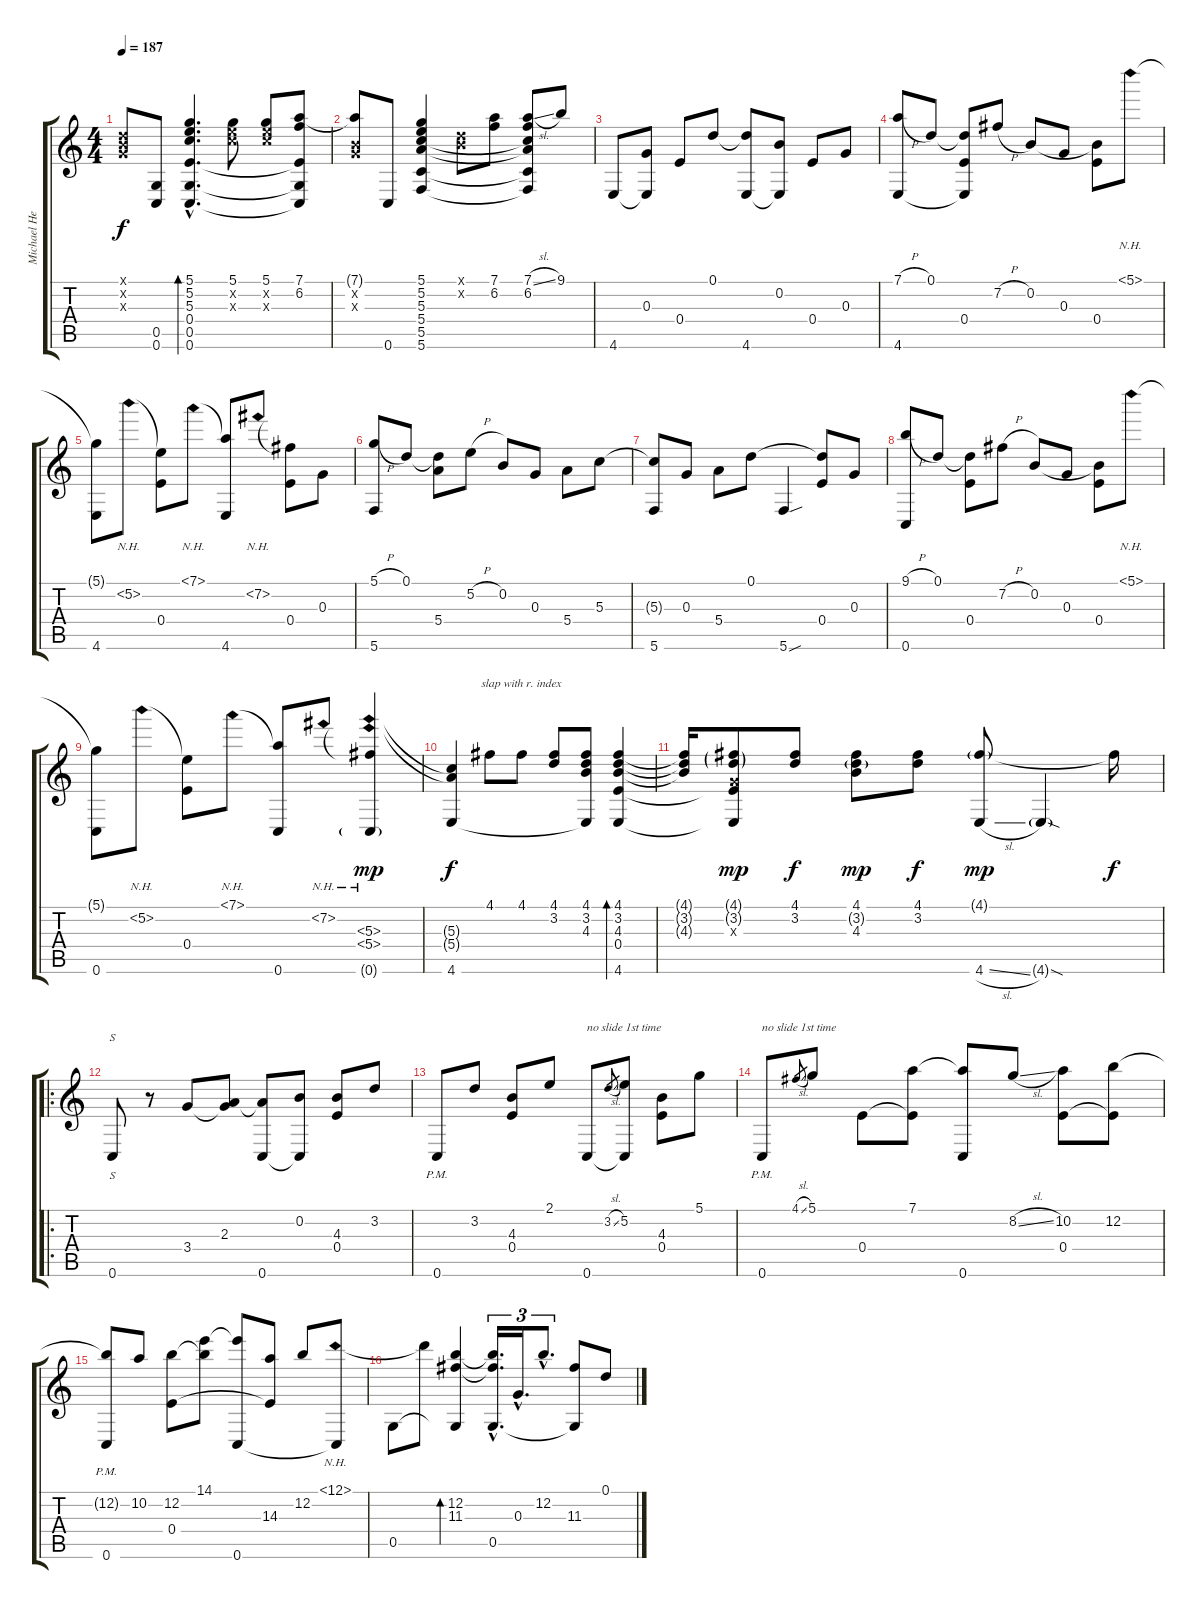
\track ("Michael Hedges" "Michael He") {instrument acousticguitarsteel}
\staff {score tabs}
\tuning (D4 B3 G3 E3 G2 C2) {hide}
\ts (4 4)
\tempo 187
\clef g2
\ks c
(0.1{x} 0.2{x} 0.3{x}).8{dy f} (0.5 0.6).8 (5.1{hac} 5.2{hac} 5.3{hac} 0.4{hac} 0.5{hac} 0.6{hac}).4{d bd 30} (5.1 5.2{x} 5.3{x}).8 (5.1 5.2{x} 5.3{x}).8 (7.1 6.2 0.4{t} 0.5{t} 0.6{t}).8 |
(7.1{t} 0.2{x} 0.3{x}).8 0.6.8 (5.1 5.2 5.3 5.4 5.5 5.6).4 (0.1{x} 0.2{x}).8 (7.1 6.2).8 (7.1{sl} 6.2 5.3{t} 5.4{t} 5.5{t} 5.6{t}).8 9.1.8 |
4.6.8 (0.3 4.6{t}).8 0.4.8 0.1.8 (0.1{t} 4.6).8 (0.2 4.6{t}).8 0.4.8 0.3.8 |
(7.1{h} 4.6).8 0.1.8 (0.1{t} 0.4 4.6{t}).8 7.2{h}.8 0.2.8 0.3.8 (0.2{t} 0.4).8 5.1{nh}.8 |
(5.1{t} 4.6).8 5.2{nh}.8 (5.2{t} 0.4).8 7.1{nh}.8 (7.1{t} 4.6).8 7.2{nh}.8 (7.2{t} 0.4).8 0.3.8 |
(5.1{h} 5.6).8 0.1.8 (0.1{t} 5.4).8 5.2{h}.8 0.2.8 0.3.8 5.4.8 5.3.8 |
(5.3{t} 5.6).8 0.3.8 5.4.8 0.1.8 5.6{sou}.4 (0.1{t} 0.4).8 0.3.8 |
(9.1{h} 0.6).8 0.1.8 (0.1{t} 0.4).8 7.2{h}.8 0.2.8 0.3.8 (0.2{t} 0.4).8 5.1{nh}.8 |
(5.1{t} 0.6).8 5.2{nh}.8 (5.2{t} 0.4).8 7.1{nh}.8 (7.1{t} 0.6).8 7.2{nh}.8 (7.2{t} 5.3{nh} 5.4{nh} 0.6{g}).4{dy mp} |
(5.3{t} 5.4{t} 4.6).4{txt "          slap with r. index" dy f} 4.1.8{volume 6} 4.1.8{volume 8} (4.1 3.2).8{volume 8} (4.1 3.2 4.3 4.6{t}).8{volume 9} (4.1 3.2 4.3 0.4 4.6).4{bd 30 volume 13} |
(4.1{t} 3.2{t} 4.3{t}).16 (4.1{g} 3.2{g} 0.3{x} 0.4{t} 4.6{t}).8{dy mp} (4.1 3.2).8{dy f volume 8} (4.1 3.2{g} 4.3).8{dy mp volume 8} (4.1 3.2).8{dy f volume 8} (4.1{g} 4.6{sl}).8{dy mp volume 14} 4.6{sod g}.4 4.1{t}.16{dy f} |
\ro
0.6.8{s volume 16} r.8 3.4.8 (2.3 3.4{t}).8 (2.3{t} 0.6).8 (0.2 0.6{t}).8 (4.3 0.4).8 3.2.8 |
0.6{pm}.8 3.2.8 (4.3 0.4).8 2.1.8 0.6.8{txt "no slide 1st time"} 3.2{sl}.8{gr} (5.2 0.6{t}).8 (4.3 0.4).8 5.1.8 |
0.6{pm}.8{txt "no slide 1st time"} 4.1{sl}.8{gr} 5.1.8 0.4.8 (7.1 0.4{t}).8 (7.1{t} 0.6).8 8.2{sl}.8 (10.2 0.4).8 (12.2 0.4{t}).8 |
(12.2{t} 0.6{pm}).8 10.2.8 (12.2 0.4).8 (14.1 12.2{t}).8 (14.1{t} 0.6).8 (14.3 0.4{t}).8 12.2.8 (12.1{nh} 0.6{t}).8 |
0.5.8 12.1{t}.8 (12.2 11.3 0.5{t}).4{bd 60} (12.2{hac t} 11.3{hac t} 0.5{hac}).16{d tu (3 2)} 0.3{hac}.16{d tu (3 2)} 12.2{hac}.8{d tu (3 2)} (11.3 0.5{t}).8 0.1.8
